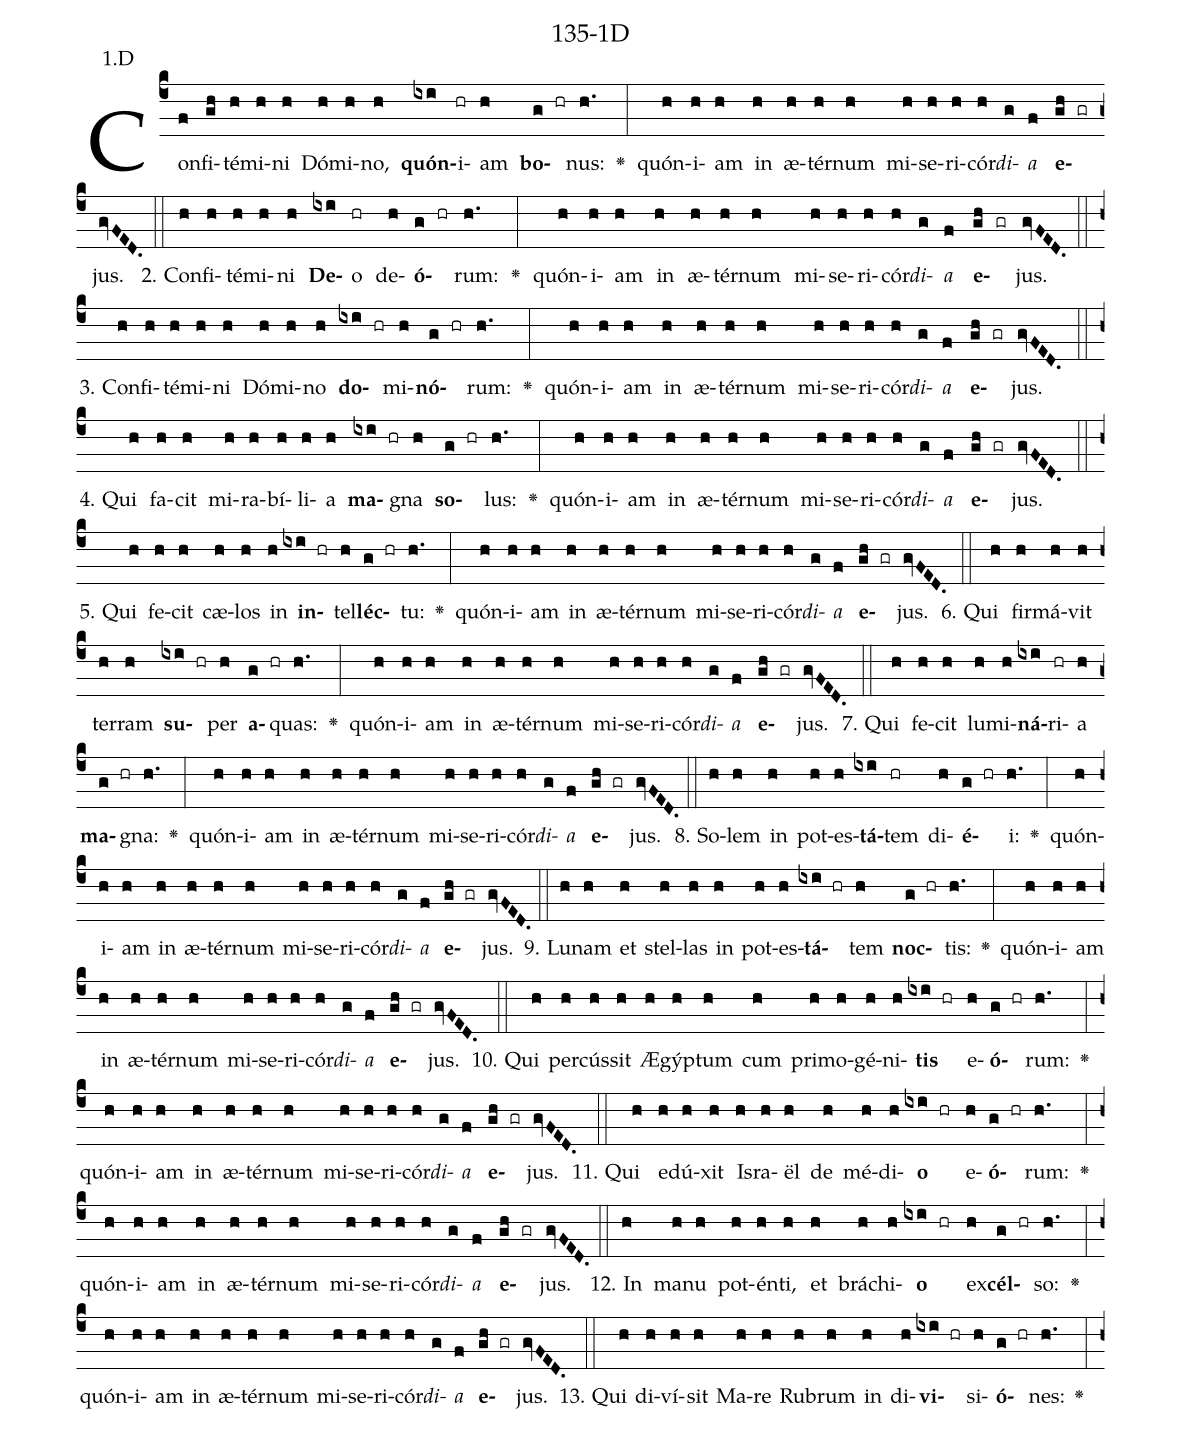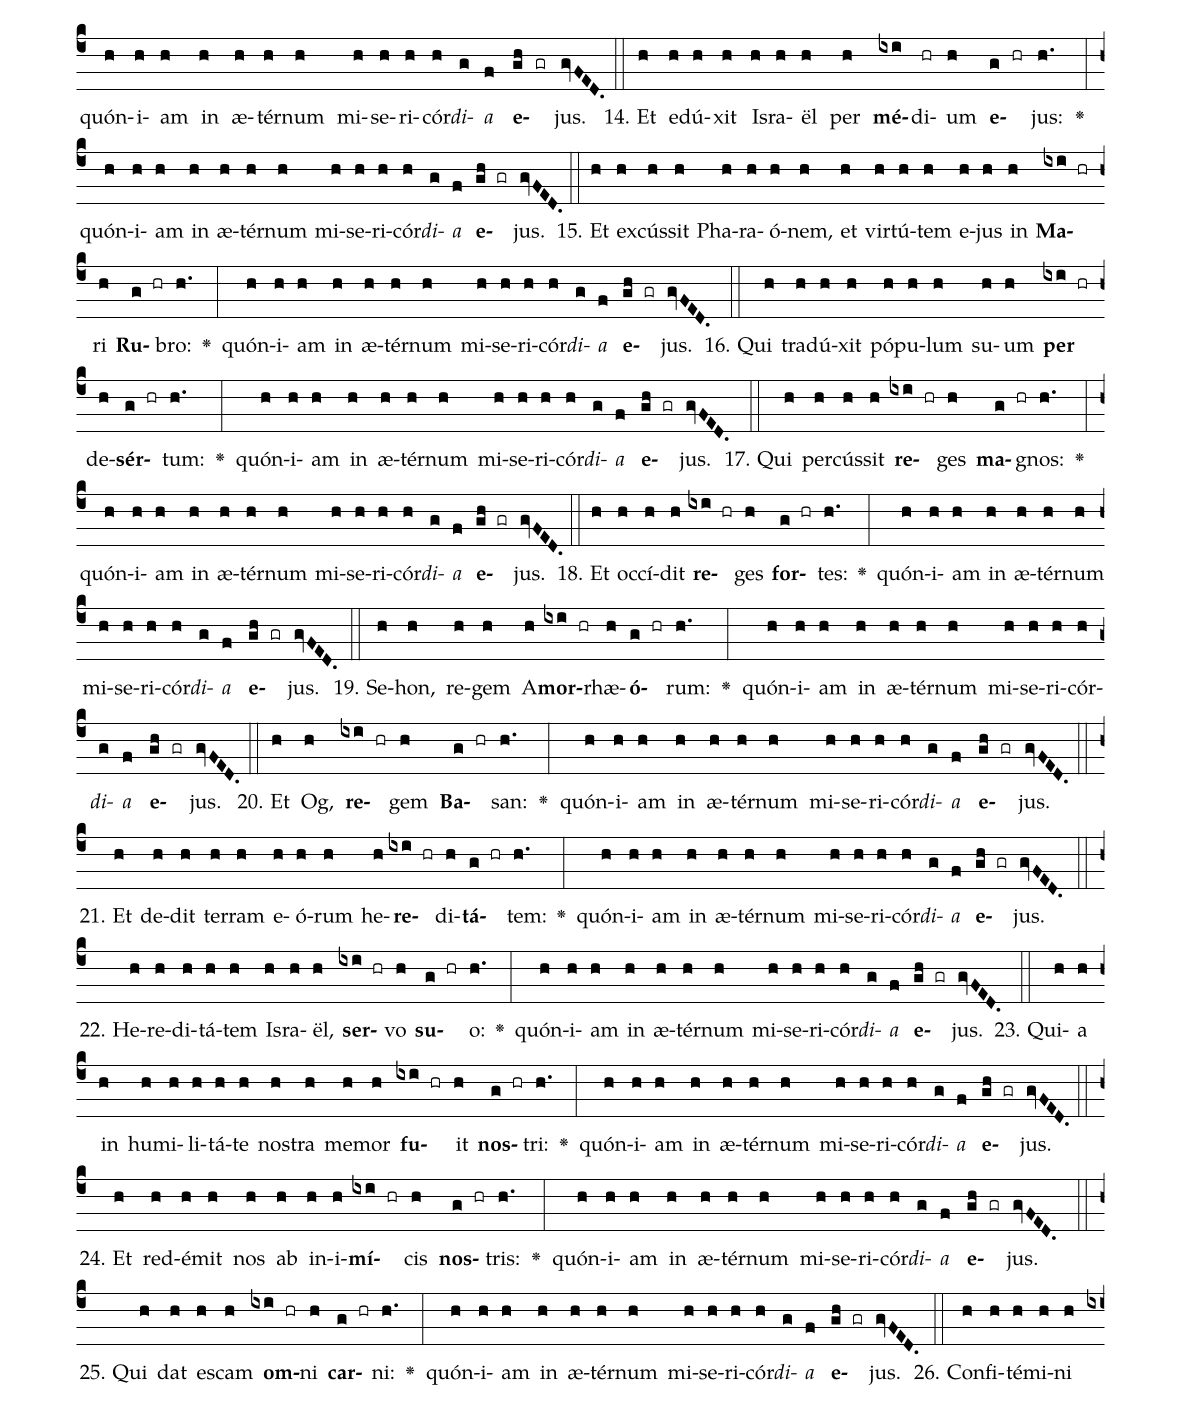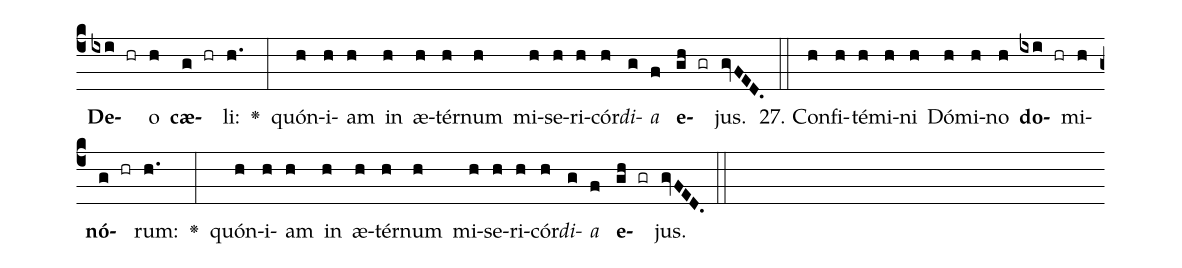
name: 135-1D;
annotation: 1.D;
%%
(c4)Con(f)fi(gh)té(h)mi(h)ni(h) Dó(h)mi(h)no,(h) <b>quón</b>(ixi)i(hr)am(h) <b>bo</b>(g hr)nus:(h.) <v>\greheightstar</v>(:) quón(h)i(h)am(h) in(h) æ(h)tér(h)num(h) mi(h)se(h)ri(h)cór(h)<i>di</i>(g)<i>a</i>(f) <b>e</b>(gh gr)jus.(gvFED.) (::)
2. Con(h)fi(h)té(h)mi(h)ni(h) <b>De</b>(ixi)o(hr) de(h)<b>ó</b>(g hr)rum:(h.) <v>\greheightstar</v>(:) quón(h)i(h)am(h) in(h) æ(h)tér(h)num(h) mi(h)se(h)ri(h)cór(h)<i>di</i>(g)<i>a</i>(f) <b>e</b>(gh gr)jus.(gvFED.) (::)
3. Con(h)fi(h)té(h)mi(h)ni(h) Dó(h)mi(h)no(h) <b>do</b>(ixi hr)mi(h)<b>nó</b>(g hr)rum:(h.) <v>\greheightstar</v>(:) quón(h)i(h)am(h) in(h) æ(h)tér(h)num(h) mi(h)se(h)ri(h)cór(h)<i>di</i>(g)<i>a</i>(f) <b>e</b>(gh gr)jus.(gvFED.) (::)
4. Qui(h) fa(h)cit(h) mi(h)ra(h)bí(h)li(h)a(h) <b>ma</b>(ixi hr)gna(h) <b>so</b>(g hr)lus:(h.) <v>\greheightstar</v>(:) quón(h)i(h)am(h) in(h) æ(h)tér(h)num(h) mi(h)se(h)ri(h)cór(h)<i>di</i>(g)<i>a</i>(f) <b>e</b>(gh gr)jus.(gvFED.) (::)
5. Qui(h) fe(h)cit(h) cæ(h)los(h) in(h) <b>in</b>(ixi hr)tel(h)<b>léc</b>(g hr)tu:(h.) <v>\greheightstar</v>(:) quón(h)i(h)am(h) in(h) æ(h)tér(h)num(h) mi(h)se(h)ri(h)cór(h)<i>di</i>(g)<i>a</i>(f) <b>e</b>(gh gr)jus.(gvFED.) (::)
6. Qui(h) fir(h)má(h)vit(h) ter(h)ram(h) <b>su</b>(ixi hr)per(h) <b>a</b>(g hr)quas:(h.) <v>\greheightstar</v>(:) quón(h)i(h)am(h) in(h) æ(h)tér(h)num(h) mi(h)se(h)ri(h)cór(h)<i>di</i>(g)<i>a</i>(f) <b>e</b>(gh gr)jus.(gvFED.) (::)
7. Qui(h) fe(h)cit(h) lu(h)mi(h)<b>ná</b>(ixi)ri(hr)a(h) <b>ma</b>(g hr)gna:(h.) <v>\greheightstar</v>(:) quón(h)i(h)am(h) in(h) æ(h)tér(h)num(h) mi(h)se(h)ri(h)cór(h)<i>di</i>(g)<i>a</i>(f) <b>e</b>(gh gr)jus.(gvFED.) (::)
8. So(h)lem(h) in(h) pot(h)es(h)<b>tá</b>(ixi)tem(hr) di(h)<b>é</b>(g hr)i:(h.) <v>\greheightstar</v>(:) quón(h)i(h)am(h) in(h) æ(h)tér(h)num(h) mi(h)se(h)ri(h)cór(h)<i>di</i>(g)<i>a</i>(f) <b>e</b>(gh gr)jus.(gvFED.) (::)
9. Lu(h)nam(h) et(h) stel(h)las(h) in(h) pot(h)es(h)<b>tá</b>(ixi hr)tem(h) <b>noc</b>(g hr)tis:(h.) <v>\greheightstar</v>(:) quón(h)i(h)am(h) in(h) æ(h)tér(h)num(h) mi(h)se(h)ri(h)cór(h)<i>di</i>(g)<i>a</i>(f) <b>e</b>(gh gr)jus.(gvFED.) (::)
10. Qui(h) per(h)cús(h)sit(h) Æ(h)gýp(h)tum(h) cum(h) pri(h)mo(h)gé(h)ni(h)<b>tis</b>(ixi hr) e(h)<b>ó</b>(g hr)rum:(h.) <v>\greheightstar</v>(:) quón(h)i(h)am(h) in(h) æ(h)tér(h)num(h) mi(h)se(h)ri(h)cór(h)<i>di</i>(g)<i>a</i>(f) <b>e</b>(gh gr)jus.(gvFED.) (::)
11. Qui(h) e(h)dú(h)xit(h) Is(h)ra(h)ël(h) de(h) mé(h)di(h)<b>o</b>(ixi hr) e(h)<b>ó</b>(g hr)rum:(h.) <v>\greheightstar</v>(:) quón(h)i(h)am(h) in(h) æ(h)tér(h)num(h) mi(h)se(h)ri(h)cór(h)<i>di</i>(g)<i>a</i>(f) <b>e</b>(gh gr)jus.(gvFED.) (::)
12. In(h) ma(h)nu(h) pot(h)én(h)ti,(h) et(h) brá(h)chi(h)<b>o</b>(ixi hr) ex(h)<b>cél</b>(g hr)so:(h.) <v>\greheightstar</v>(:) quón(h)i(h)am(h) in(h) æ(h)tér(h)num(h) mi(h)se(h)ri(h)cór(h)<i>di</i>(g)<i>a</i>(f) <b>e</b>(gh gr)jus.(gvFED.) (::)
13. Qui(h) di(h)ví(h)sit(h) Ma(h)re(h) Ru(h)brum(h) in(h) di(h)<b>vi</b>(ixi hr)si(h)<b>ó</b>(g hr)nes:(h.) <v>\greheightstar</v>(:) quón(h)i(h)am(h) in(h) æ(h)tér(h)num(h) mi(h)se(h)ri(h)cór(h)<i>di</i>(g)<i>a</i>(f) <b>e</b>(gh gr)jus.(gvFED.) (::)
14. Et(h) e(h)dú(h)xit(h) Is(h)ra(h)ël(h) per(h) <b>mé</b>(ixi)di(hr)um(h) <b>e</b>(g hr)jus:(h.) <v>\greheightstar</v>(:) quón(h)i(h)am(h) in(h) æ(h)tér(h)num(h) mi(h)se(h)ri(h)cór(h)<i>di</i>(g)<i>a</i>(f) <b>e</b>(gh gr)jus.(gvFED.) (::)
15. Et(h) ex(h)cús(h)sit(h) Pha(h)ra(h)ó(h)nem,(h) et(h) vir(h)tú(h)tem(h) e(h)jus(h) in(h) <b>Ma</b>(ixi hr)ri(h) <b>Ru</b>(g hr)bro:(h.) <v>\greheightstar</v>(:) quón(h)i(h)am(h) in(h) æ(h)tér(h)num(h) mi(h)se(h)ri(h)cór(h)<i>di</i>(g)<i>a</i>(f) <b>e</b>(gh gr)jus.(gvFED.) (::)
16. Qui(h) tra(h)dú(h)xit(h) pó(h)pu(h)lum(h) su(h)um(h) <b>per</b>(ixi hr) de(h)<b>sér</b>(g hr)tum:(h.) <v>\greheightstar</v>(:) quón(h)i(h)am(h) in(h) æ(h)tér(h)num(h) mi(h)se(h)ri(h)cór(h)<i>di</i>(g)<i>a</i>(f) <b>e</b>(gh gr)jus.(gvFED.) (::)
17. Qui(h) per(h)cús(h)sit(h) <b>re</b>(ixi hr)ges(h) <b>ma</b>(g hr)gnos:(h.) <v>\greheightstar</v>(:) quón(h)i(h)am(h) in(h) æ(h)tér(h)num(h) mi(h)se(h)ri(h)cór(h)<i>di</i>(g)<i>a</i>(f) <b>e</b>(gh gr)jus.(gvFED.) (::)
18. Et(h) oc(h)cí(h)dit(h) <b>re</b>(ixi hr)ges(h) <b>for</b>(g hr)tes:(h.) <v>\greheightstar</v>(:) quón(h)i(h)am(h) in(h) æ(h)tér(h)num(h) mi(h)se(h)ri(h)cór(h)<i>di</i>(g)<i>a</i>(f) <b>e</b>(gh gr)jus.(gvFED.) (::)
19. Se(h)hon,(h) re(h)gem(h) A(h)<b>mor</b>(ixi hr)rhæ(h)<b>ó</b>(g hr)rum:(h.) <v>\greheightstar</v>(:) quón(h)i(h)am(h) in(h) æ(h)tér(h)num(h) mi(h)se(h)ri(h)cór(h)<i>di</i>(g)<i>a</i>(f) <b>e</b>(gh gr)jus.(gvFED.) (::)
20. Et(h) Og,(h) <b>re</b>(ixi hr)gem(h) <b>Ba</b>(g hr)san:(h.) <v>\greheightstar</v>(:) quón(h)i(h)am(h) in(h) æ(h)tér(h)num(h) mi(h)se(h)ri(h)cór(h)<i>di</i>(g)<i>a</i>(f) <b>e</b>(gh gr)jus.(gvFED.) (::)
21. Et(h) de(h)dit(h) ter(h)ram(h) e(h)ó(h)rum(h) he(h)<b>re</b>(ixi hr)di(h)<b>tá</b>(g hr)tem:(h.) <v>\greheightstar</v>(:) quón(h)i(h)am(h) in(h) æ(h)tér(h)num(h) mi(h)se(h)ri(h)cór(h)<i>di</i>(g)<i>a</i>(f) <b>e</b>(gh gr)jus.(gvFED.) (::)
22. He(h)re(h)di(h)tá(h)tem(h) Is(h)ra(h)ël,(h) <b>ser</b>(ixi hr)vo(h) <b>su</b>(g hr)o:(h.) <v>\greheightstar</v>(:) quón(h)i(h)am(h) in(h) æ(h)tér(h)num(h) mi(h)se(h)ri(h)cór(h)<i>di</i>(g)<i>a</i>(f) <b>e</b>(gh gr)jus.(gvFED.) (::)
23. Qui(h)a(h) in(h) hu(h)mi(h)li(h)tá(h)te(h) nos(h)tra(h) me(h)mor(h) <b>fu</b>(ixi hr)it(h) <b>nos</b>(g hr)tri:(h.) <v>\greheightstar</v>(:) quón(h)i(h)am(h) in(h) æ(h)tér(h)num(h) mi(h)se(h)ri(h)cór(h)<i>di</i>(g)<i>a</i>(f) <b>e</b>(gh gr)jus.(gvFED.) (::)
24. Et(h) red(h)é(h)mit(h) nos(h) ab(h) in(h)i(h)<b>mí</b>(ixi hr)cis(h) <b>nos</b>(g hr)tris:(h.) <v>\greheightstar</v>(:) quón(h)i(h)am(h) in(h) æ(h)tér(h)num(h) mi(h)se(h)ri(h)cór(h)<i>di</i>(g)<i>a</i>(f) <b>e</b>(gh gr)jus.(gvFED.) (::)
25. Qui(h) dat(h) es(h)cam(h) <b>om</b>(ixi hr)ni(h) <b>car</b>(g hr)ni:(h.) <v>\greheightstar</v>(:) quón(h)i(h)am(h) in(h) æ(h)tér(h)num(h) mi(h)se(h)ri(h)cór(h)<i>di</i>(g)<i>a</i>(f) <b>e</b>(gh gr)jus.(gvFED.) (::)
26. Con(h)fi(h)té(h)mi(h)ni(h) <b>De</b>(ixi hr)o(h) <b>cæ</b>(g hr)li:(h.) <v>\greheightstar</v>(:) quón(h)i(h)am(h) in(h) æ(h)tér(h)num(h) mi(h)se(h)ri(h)cór(h)<i>di</i>(g)<i>a</i>(f) <b>e</b>(gh gr)jus.(gvFED.) (::)
27. Con(h)fi(h)té(h)mi(h)ni(h) Dó(h)mi(h)no(h) <b>do</b>(ixi hr)mi(h)<b>nó</b>(g hr)rum:(h.) <v>\greheightstar</v>(:) quón(h)i(h)am(h) in(h) æ(h)tér(h)num(h) mi(h)se(h)ri(h)cór(h)<i>di</i>(g)<i>a</i>(f) <b>e</b>(gh gr)jus.(gvFED.) (::)
